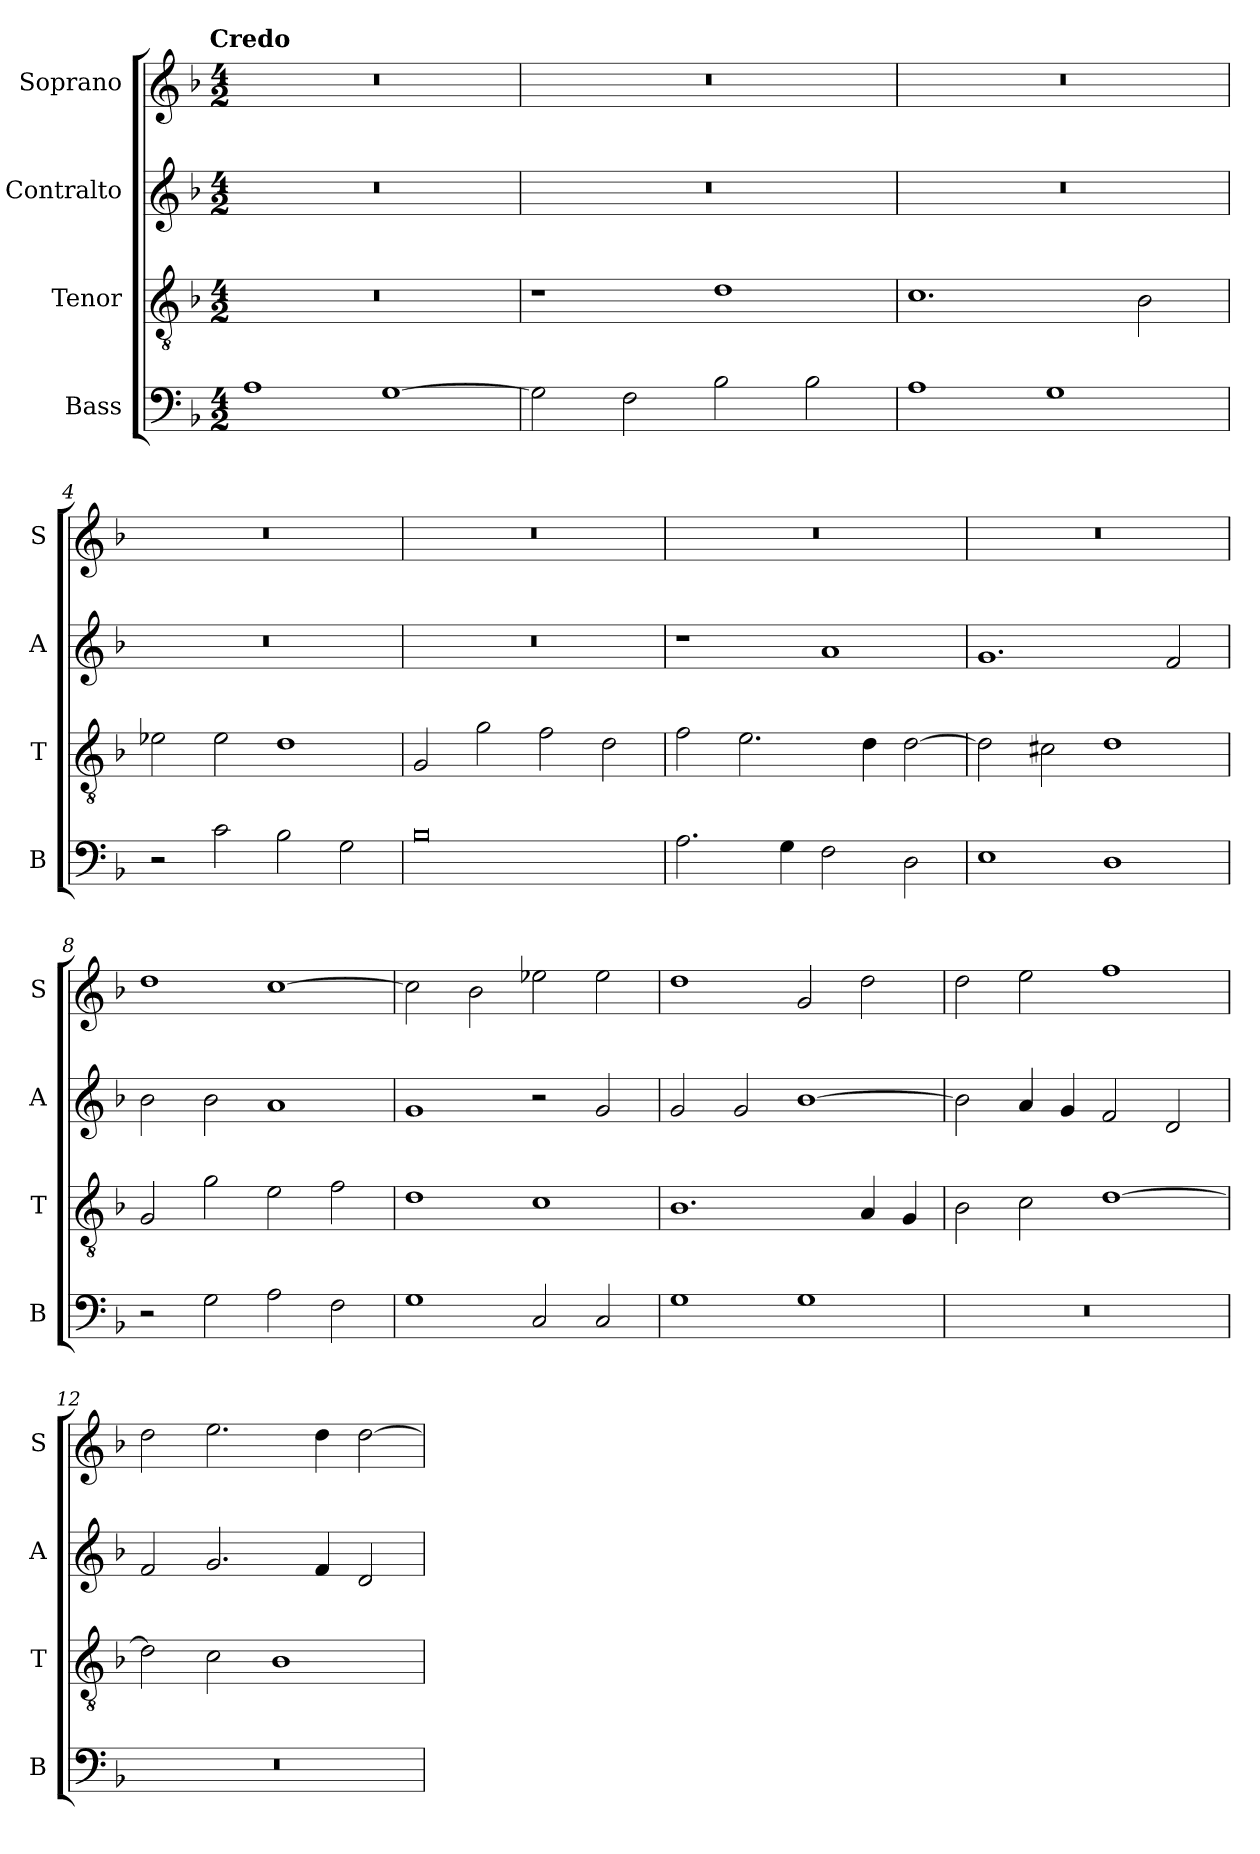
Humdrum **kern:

**kern	**kern	**kern	**kern
*part4	*part3	*part2	*part1
*staff4	*staff3	*staff2	*staff1
*I"Bass	*I"Tenor	*I"Contralto	*I"Soprano
*I'B	*I'T	*I'A	*I'S
*clefF4	*clefGv2	*clefG2	*clefG2
*k[b-]	*k[b-]	*k[b-]	*k[b-]
*G:dor	*G:dor	*G:dor	*G:dor
!!LO:TX:omd:t=Credo
*M4/2	*M4/2	*M4/2	*M4/2
=1	=1	=1	=1
1A	0r	0r	0r
[1G	.	.	.
=2	=2	=2	=2
2G]	1r	0r	0r
2F	.	.	.
2B-	1d	.	.
2B-	.	.	.
=3	=3	=3	=3
1A	1.c	0r	0r
1G	.	.	.
.	2B-	.	.
=4	=4	=4	=4
2r	2e-X	0r	0r
2c	2e-	.	.
2B-	1d	.	.
2G	.	.	.
=5	=5	=5	=5
0B-	2G	0r	0r
.	2g	.	.
.	2f	.	.
.	2d	.	.
=6	=6	=6	=6
2.A	2f	1r	0r
.	2.e	.	.
4G	.	.	.
2F	.	1a	.
.	4d	.	.
2D	[2d	.	.
=7	=7	=7	=7
1E	2d]	1.g	0r
.	2c#X	.	.
1D	1d	.	.
.	.	2f	.
=8	=8	=8	=8
2r	2G	2b-	1dd
2G	2g	2b-	.
2A	2e	1a	[1cc
2F	2f	.	.
=9	=9	=9	=9
1G	1d	1g	2cc]
.	.	.	2b-
2C	1c	2r	2ee-X
2C	.	2g	2ee-
=10	=10	=10	=10
1G	1.B-	2g	1dd
.	.	2g	.
1G	.	[1b-	2g
.	4A	.	2dd
.	4G	.	.
=11	=11	=11	=11
0r	2B-	2b-]	2dd
.	2c	4a	2ee
.	.	4g	.
.	[1d	2f	1ff
.	.	2d	.
=12	=12	=12	=12
0r	2d]	2f	2dd
.	2c	2.g	2.ee
.	1B-	.	.
.	.	4f	4dd
.	.	2d	[2dd
=	=	=	=
*-	*-	*-	*-
